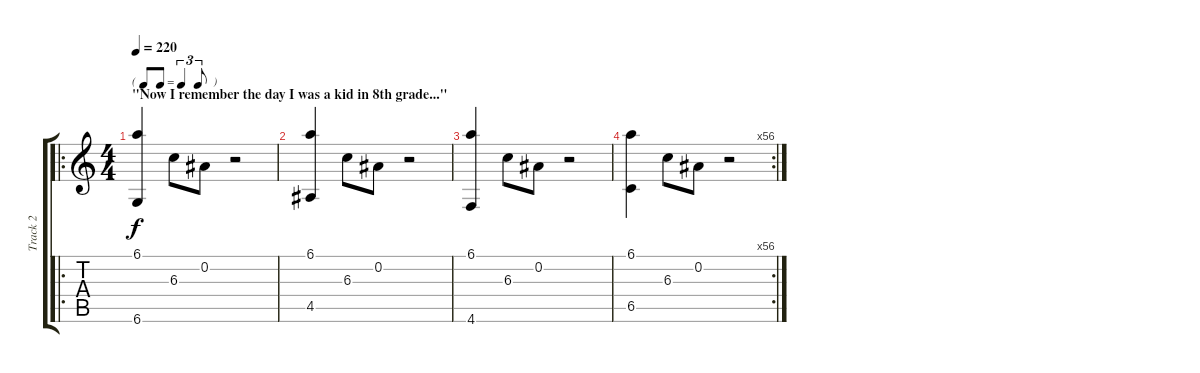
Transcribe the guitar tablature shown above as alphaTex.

\track ("Track 2" "Track 2") {instrument electricguitarmuted}
\staff {score tabs}
\tuning (Eb4 Bb3 Gb3 B2 Gb2 Db2) {hide}
\ro
\ts (4 4)
\tf triplet8th
\section ("" "\"Now I remember the day I was a kid in 8th grade...\"")
\tempo 220
\clef g2
\ks c
(6.1 6.6).4{dy f} 6.3.8 0.2.8 r.2 |
(6.1 4.5).4 6.3.8 0.2.8 r.2 |
(6.1 4.6).4 6.3.8 0.2.8 r.2 |
\rc 56
(6.1 6.5).4 6.3.8 0.2.8 r.2
